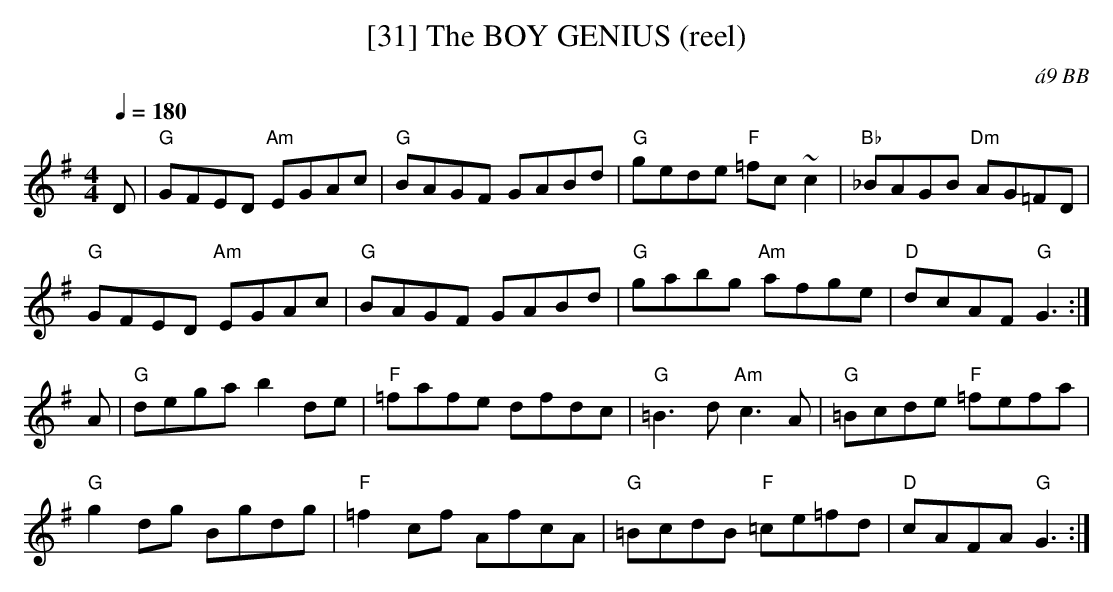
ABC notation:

X:1
T:[31] The BOY GENIUS (reel)
C:\'a9 BB
Q:1/4=180
M:4/4
L:1/8
K:G
D|"G"GFED "Am"EGAc|"G"BAGF GABd|"G"gede "F"=fc ~c2|"Bb"_BAGB "Dm"AG=FD|
"G"GFED "Am"EGAc|"G"BAGF GABd|"G"gabg "Am"afge|"D"dcAF "G"G3 :|
A|"G"dega b2de|"F"=fafe dfdc|"G"=B3d "Am"c3A|"G"=Bcde "F"=fefa|
"G"g2 dg Bgdg|"F"=f2 cf AfcA|"G"=BcdB "F"=ce=fd|"D"cAFA "G"G3 :|
